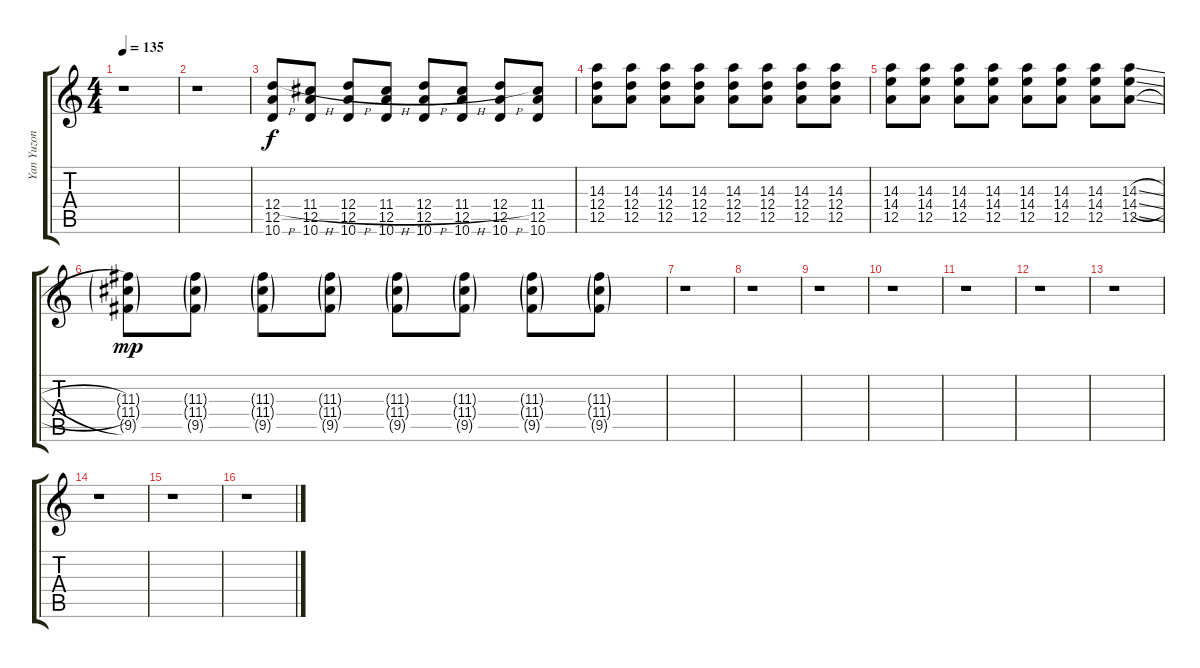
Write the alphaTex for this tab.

\track ("Yan Yuzon " "Yan Yuzon ") {instrument distortionguitar}
\staff {score tabs}
\tuning (E4 B3 G3 D3 A2 E2) {hide}
\ts (4 4)
\tempo 135
\clef g2
\ks c
r.1{dy f} |
r.1 |
(12.4{h} 12.5 10.6).8 (11.4{h} 12.5 10.6).8 (12.4{h} 12.5 10.6).8 (11.4{h} 12.5 10.6).8 (12.4{h} 12.5 10.6).8 (11.4{h} 12.5 10.6).8 (12.4{h} 12.5 10.6).8 (11.4 12.5 10.6).8 |
(14.3 12.4 12.5).8 (14.3 12.4 12.5).8 (14.3 12.4 12.5).8 (14.3 12.4 12.5).8 (14.3 12.4 12.5).8 (14.3 12.4 12.5).8 (14.3 12.4 12.5).8 (14.3 12.4 12.5).8 |
(14.3 14.4 12.5).8 (14.3 14.4 12.5).8 (14.3 14.4 12.5).8 (14.3 14.4 12.5).8 (14.3 14.4 12.5).8 (14.3 14.4 12.5).8 (14.3 14.4 12.5).8 (14.3{sl} 14.4{sl} 12.5{sl}).8 |
(11.3{g} 11.4{g} 9.5{g}).8{dy mp} (11.3{g} 11.4{g} 9.5{g}).8 (11.3{g} 11.4{g} 9.5{g}).8 (11.3{g} 11.4{g} 9.5{g}).8 (11.3{g} 11.4{g} 9.5{g}).8 (11.3{g} 11.4{g} 9.5{g}).8 (11.3{g} 11.4{g} 9.5{g}).8 (11.3{g} 11.4{g} 9.5{g}).8 |
r.1 |
r.1 |
r.1 |
r.1 |
r.1 |
r.1 |
r.1 |
r.1 |
r.1 |
r.1
